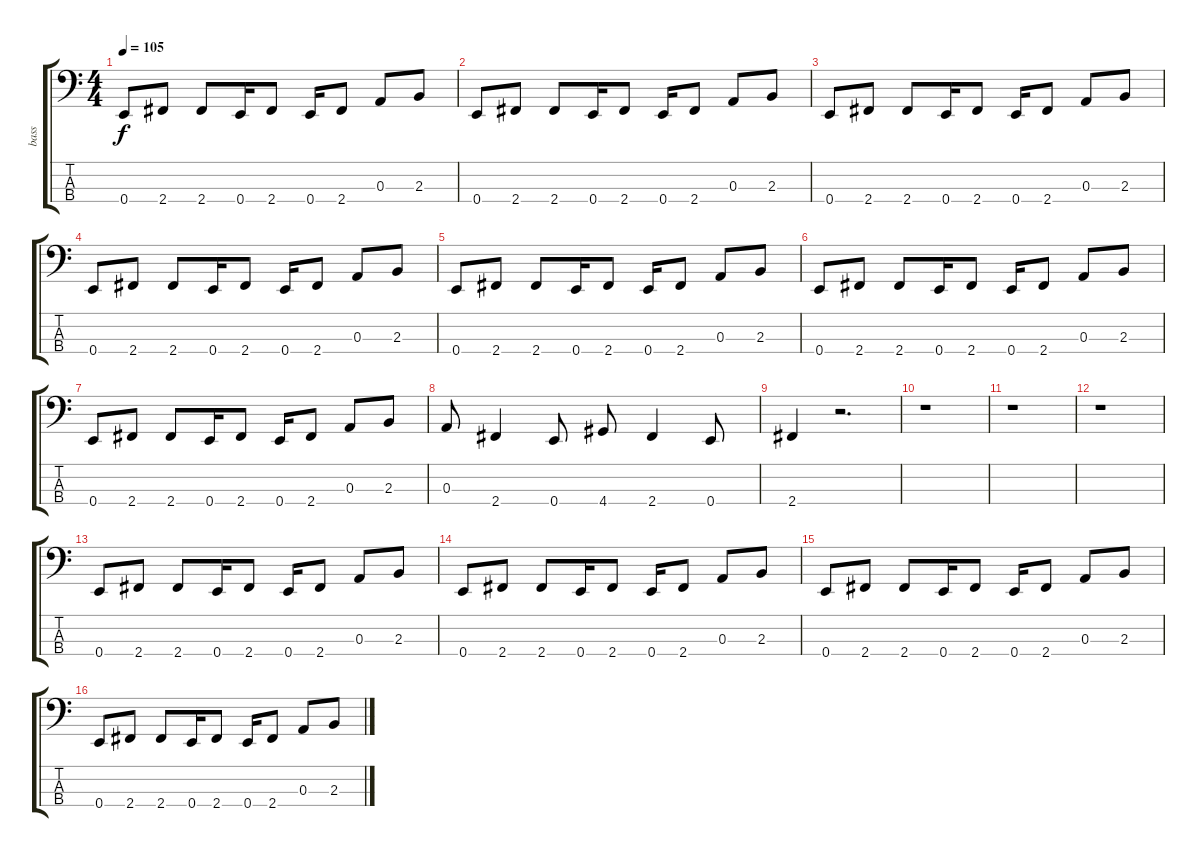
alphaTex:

\track ("bass" "bass") {instrument slapbass2}
\staff {score tabs}
\tuning (G2 D2 A1 E1) {hide}
\ts (4 4)
\tempo 105
\clef f4
\ks c
0.4.8{dy f} 2.4.8 2.4.8 0.4.16 2.4.8 0.4.16 2.4.8 0.3.8 2.3.8 |
0.4.8 2.4.8 2.4.8 0.4.16 2.4.8 0.4.16 2.4.8 0.3.8 2.3.8 |
0.4.8 2.4.8 2.4.8 0.4.16 2.4.8 0.4.16 2.4.8 0.3.8 2.3.8 |
0.4.8 2.4.8 2.4.8 0.4.16 2.4.8 0.4.16 2.4.8 0.3.8 2.3.8 |
0.4.8 2.4.8 2.4.8 0.4.16 2.4.8 0.4.16 2.4.8 0.3.8 2.3.8 |
0.4.8 2.4.8 2.4.8 0.4.16 2.4.8 0.4.16 2.4.8 0.3.8 2.3.8 |
0.4.8 2.4.8 2.4.8 0.4.16 2.4.8 0.4.16 2.4.8 0.3.8 2.3.8 |
0.3.8 2.4.4 0.4.8 4.4.8 2.4.4 0.4.8 |
2.4.4 r.2{d} |
r.1 |
r.1 |
r.1 |
0.4.8 2.4.8 2.4.8 0.4.16 2.4.8 0.4.16 2.4.8 0.3.8 2.3.8 |
0.4.8 2.4.8 2.4.8 0.4.16 2.4.8 0.4.16 2.4.8 0.3.8 2.3.8 |
0.4.8 2.4.8 2.4.8 0.4.16 2.4.8 0.4.16 2.4.8 0.3.8 2.3.8 |
0.4.8 2.4.8 2.4.8 0.4.16 2.4.8 0.4.16 2.4.8 0.3.8 2.3.8
